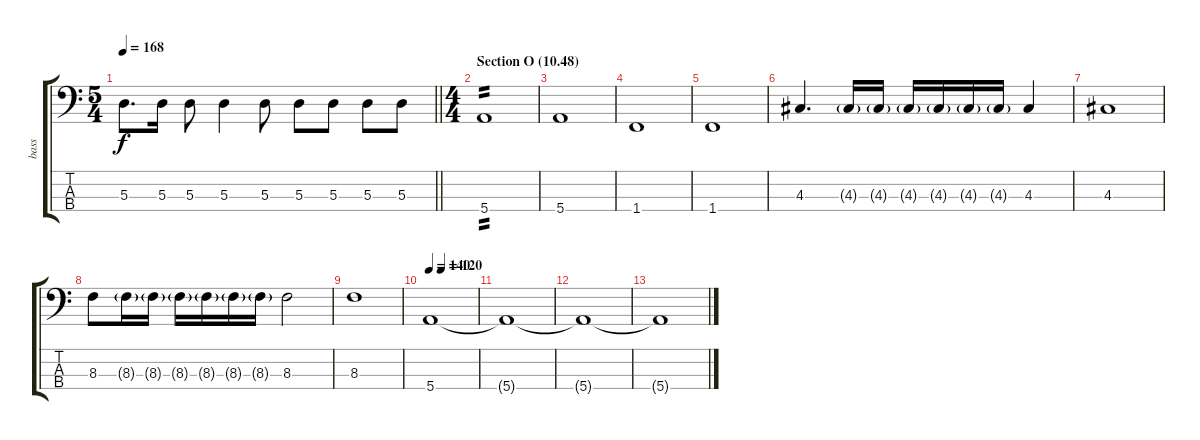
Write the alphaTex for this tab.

\track ("bass" "bass") {instrument electricbassfinger}
\staff {score tabs}
\tuning (G2 D2 A1 E1) {hide}
\ts (5 4)
\tempo 168
\clef f4
\barLineRight lightlight
\ks c
5.3.8{d dy f} 5.3.16 5.3.8 5.3.4 5.3.8 5.3.8 5.3.8 5.3.8 5.3.8 |
\ts (4 4)
\section ("" "Section O (10.48)")
5.4.1{tp 2} |
5.4.1 |
1.4.1 |
1.4.1 |
4.3.4{d} 4.3{g}.16 4.3{g}.16 4.3{g}.16 4.3{g}.16 4.3{g}.16 4.3{g}.16 4.3.4 |
4.3.1 |
8.3.8 8.3{g}.16 8.3{g}.16 8.3{g}.16 8.3{g}.16 8.3{g}.16 8.3{g}.16 8.3.2 |
8.3.1 |
\tempo 140
\tempo (120 0.25)
5.4.1 |
5.4{t}.1 |
5.4{t}.1 |
5.4{t}.1
